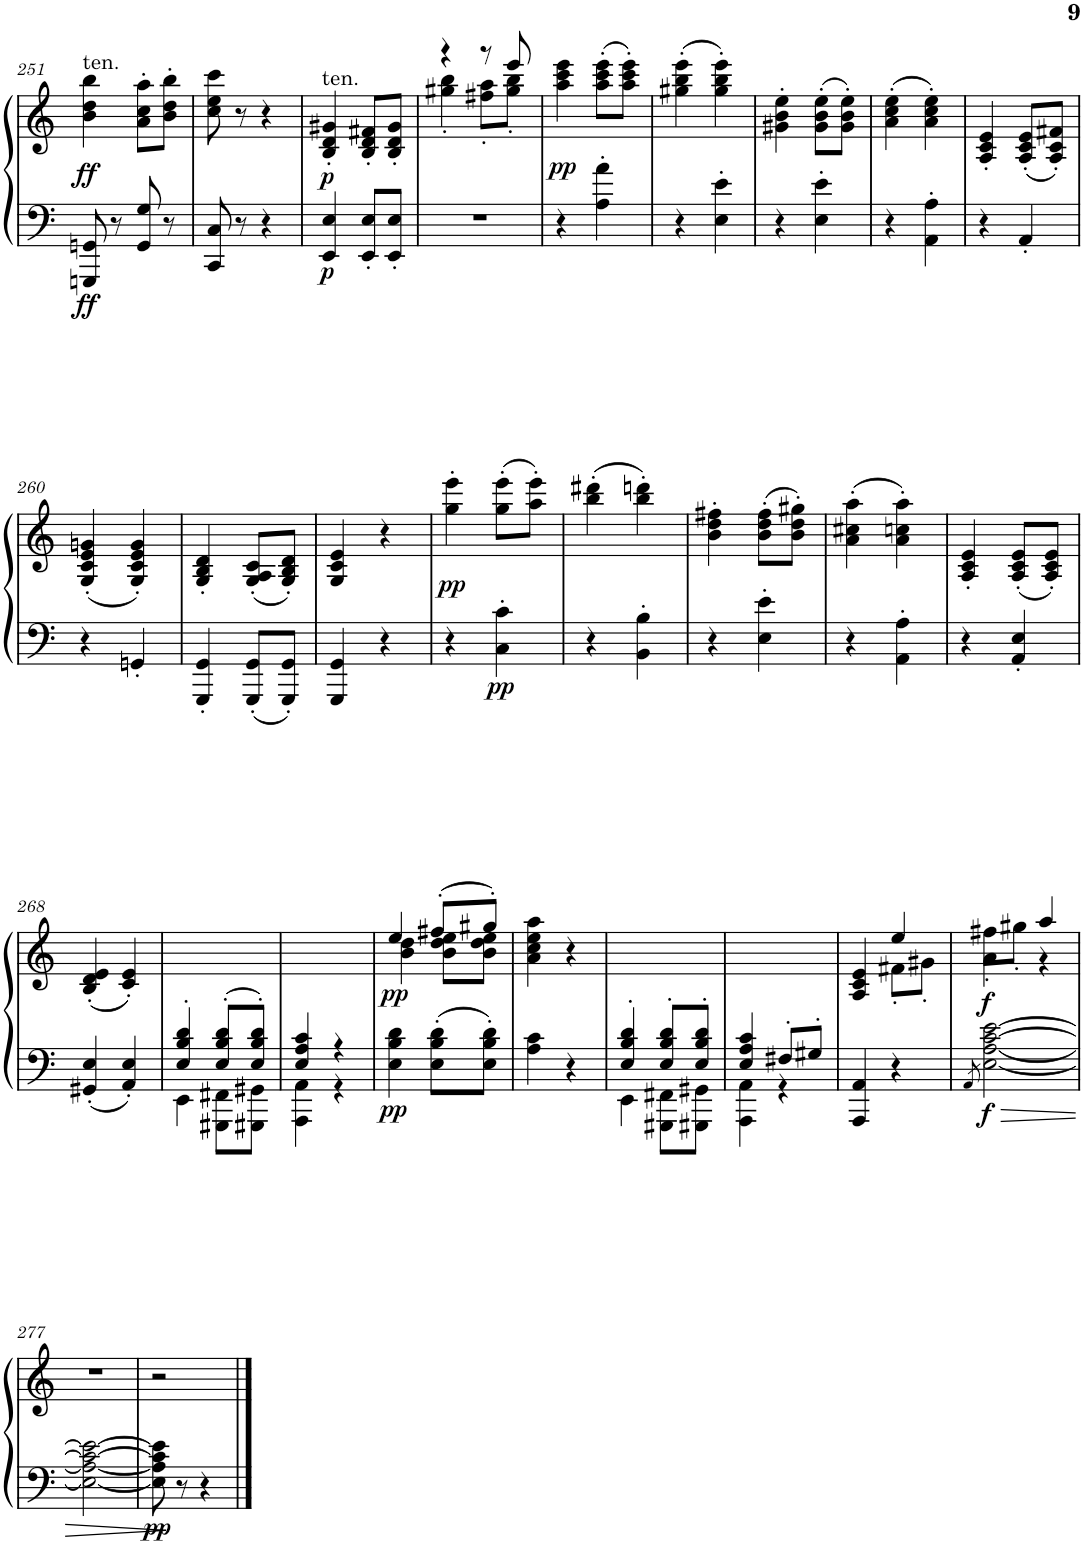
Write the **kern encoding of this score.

**kern	**kern	**dynam
*part1	*part1	*part1
*staff2	*staff1	*staff1/2
*I"Piano	*	*
*I'Pno.	*	*
!!LO:PB:g=z
*clefF4	*clefG2	*
*k[]	*k[]	*
*M2/4	*M2/4	*
=251	=251	=251
!	!LO:TX:a:t=ten.	!
!	!	!LO:DY:b=2
!	!	!LO:DY:n=1:b
8GGGn/ 8GGn/	4b\ 4dd\ 4bb\	ff ff
8r	.	.
8GG/ 8G/	8a\' 8cc\' 8aa\'L	.
8r	8b\' 8dd\' 8bb\'J	.
=252	=252	=252
8CC/ 8C/	8cc\ 8ee\ 8ccc\	.
8r	8r	.
4r	4r	.
=253	=253	=253
!	!LO:TX:a:t=ten.	!
!	!	!LO:DY:b=2
!	!	!LO:DY:n=1:b
4EE/ 4E/	4B/' 4d/' 4g#X/'	p p
8EE/' 8E/'L	8B/' 8d/' 8f#X/'L	.
8EE/' 8E/'J	8B/' 8d/' 8g#/'J	.
=254	=254	=254
*	*^	*
2r	4r	4gg#X\' 4bb\'	.
.	8r	8ff#X\' 8aa\'L	.
.	8eee/	8gg#\' 8bb\'J	.
=255	=255	=255	=255
!	!	!	!LO:DY:b
*	*v	*v	*
4r	4aa\ 4ccc\ 4eee\	pp
4A\' 4a\'	(8aa\' 8ccc\' 8eee\'L	.
.	8aa\' 8ccc\' 8eee\'J)	.
=256	=256	=256
4r	(4gg#X\' 4bb\' 4eee\'	.
4E\' 4e\'	4gg#\' 4bb\' 4eee\')	.
=257	=257	=257
4r	4g#X\' 4b\' 4ee\'	.
4E\' 4e\'	(8g#\' 8b\' 8ee\'L	.
.	8g#\' 8b\' 8ee\'J)	.
=258	=258	=258
4r	(4a\' 4cc\' 4ee\'	.
4AA\' 4A\'	4a\' 4cc\' 4ee\')	.
=259	=259	=259
4r	4A/' 4c/' 4e/'	.
4AA'/	(8A/' 8c/' 8e/'L	.
.	8A/' 8c/' 8f#X/'J)	.
!!LO:LB:g=z
=260	=260	=260
4r	(4G/' 4c/' 4e/' 4gn/'	.
4GGn'/	4G/' 4c/' 4e/' 4g/')	.
=261	=261	=261
4GGG/' 4GG/'	4G/' 4B/' 4d/'	.
8GGG/' 8GG/'L	(8G/' 8A/' 8c/'L	.
8GGG/' 8GG/'J	8G/' 8B/' 8d/'J)	.
=262	=262	=262
4GGG/ 4GG/	4G/ 4c/ 4e/	.
4r	4r	.
=263	=263	=263
!	!	!LO:DY:b
4r	4gg\' 4eee\'	pp
!	!	!LO:DY:b=2
4C\' 4c\'	(8gg\' 8eee\'L	pp
.	8aa\' 8eee\'J)	.
=264	=264	=264
4r	(4bb\' 4ddd#X\'	.
4BB\' 4B\'	4bb\' 4dddn\')	.
=265	=265	=265
4r	4b\' 4dd\' 4ff#X\'	.
4E\' 4e\'	(8b\' 8dd\' 8ff#\'L	.
.	8b\' 8dd\' 8gg#X\'J)	.
=266	=266	=266
4r	(4a\' 4cc#X\' 4aa\'	.
4AA\' 4A\'	4a\' 4ccn\' 4aa\')	.
=267	=267	=267
4r	4A/' 4c/' 4e/'	.
4AA/' 4E/'	(8A/' 8c/' 8e/'L	.
.	8A/' 8c/' 8e/'J)	.
!!LO:LB:g=z
=268	=268	=268
4GG#X/' 4E/'	(4B/' 4d/' 4e/'	.
4AA/' 4E/'	4c/' 4e/')	.
=269	=269	=269
*^	*	*
4E/' 4B/' 4d/'	4EE\	2ryy	.
8E/' 8B/' 8d/'L	8GGG#X\ 8FF#X\L	.	.
8E/' 8B/' 8d/'J	8GGG#X\ 8GG#X\J	.	.
=270	=270	=270	=270
4E/ 4A/ 4c/	4AAA\ 4AA\	2ryy	.
4r	4r	.	.
=271	=271	=271	=271
*	*	*^	*
!	!	!	!	!LO:DY:b=2
!	!	!	!	!LO:DY:n=1:b
*v	*v	*	*	*
4E\ 4B\ 4d\	4ee/	4b\ 4dd\	pp pp
8E\' 8B\' 8d\'L	(8ff#X'/L	8b\ 8dd\ 8ee\L	.
8E\' 8B\' 8d\'J	8gg#X'/J)	8b\ 8dd\ 8ee\J	.
*	*v	*v	*
=272	=272	=272
4A\ 4c\	4a\ 4cc\ 4ee\ 4aa\	.
4r	4r	.
=273	=273	=273
*^	*	*
4E/' 4B/' 4d/'	4EE\	2ryy	.
8E/' 8B/' 8d/'L	8GGG#X\ 8FF#X\L	.	.
8E/' 8B/' 8d/'J	8GGG#X\ 8GG#X\J	.	.
=274	=274	=274	=274
4E/ 4A/ 4c/	4AAA\ 4AA\	2ryy	.
8F#X'/L	4r	.	.
8G#X'/J	.	.	.
*v	*v	*	*
=275	=275	=275
*	*^	*
4AAA/ 4AA/	4A/ 4c/ 4e/	4ryy	.
4r	8f#X'\L	4ee/	.
.	8g#X'\J	.	.
=276	=276	=276	=276
8qAA/	.	.	.
!	!	!	!LO:DY:b=2
!	!	!	!LO:DY:n=1:b
[2E\ [2A\ [2c\ [2e\	4a\	8ff#X'<\L	f f
.	.	8gg#X'<\J	.
.	4aa/	4r	.
*	*v	*v	*
!!LO:LB:g=z
=277	=277	=277
2E\_ 2A\_ 2c\_ 2e\_	2r	.
=278	=278	=278
!	!	!LO:DY:b=2
8E\] 8A\] 8c\] 8e\]	2r	pp
8r	.	.
4r	.	.
==	==	==
*-	*-	*-
